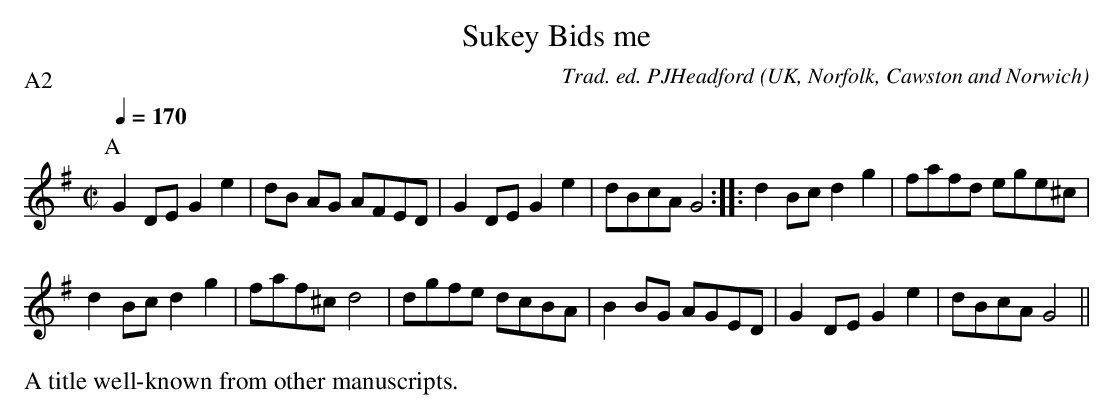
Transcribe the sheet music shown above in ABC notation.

X:1
T:Sukey Bids me
C:Trad. ed. PJHeadford
O:UK, Norfolk, Cawston and Norwich
P:A2
M:C|
L:1/8
Q:1/4=170
K:G
P:A
G2DE G2e2|dB AG AFED|G2DE G2e2|dBcA G4:||:d2Bc d2g2|fafd ege^c|
d2Bc d2g2|faf^c d4|dgfe dcBA|B2BG AGED|G2DE G2e2|dBcA G4||
